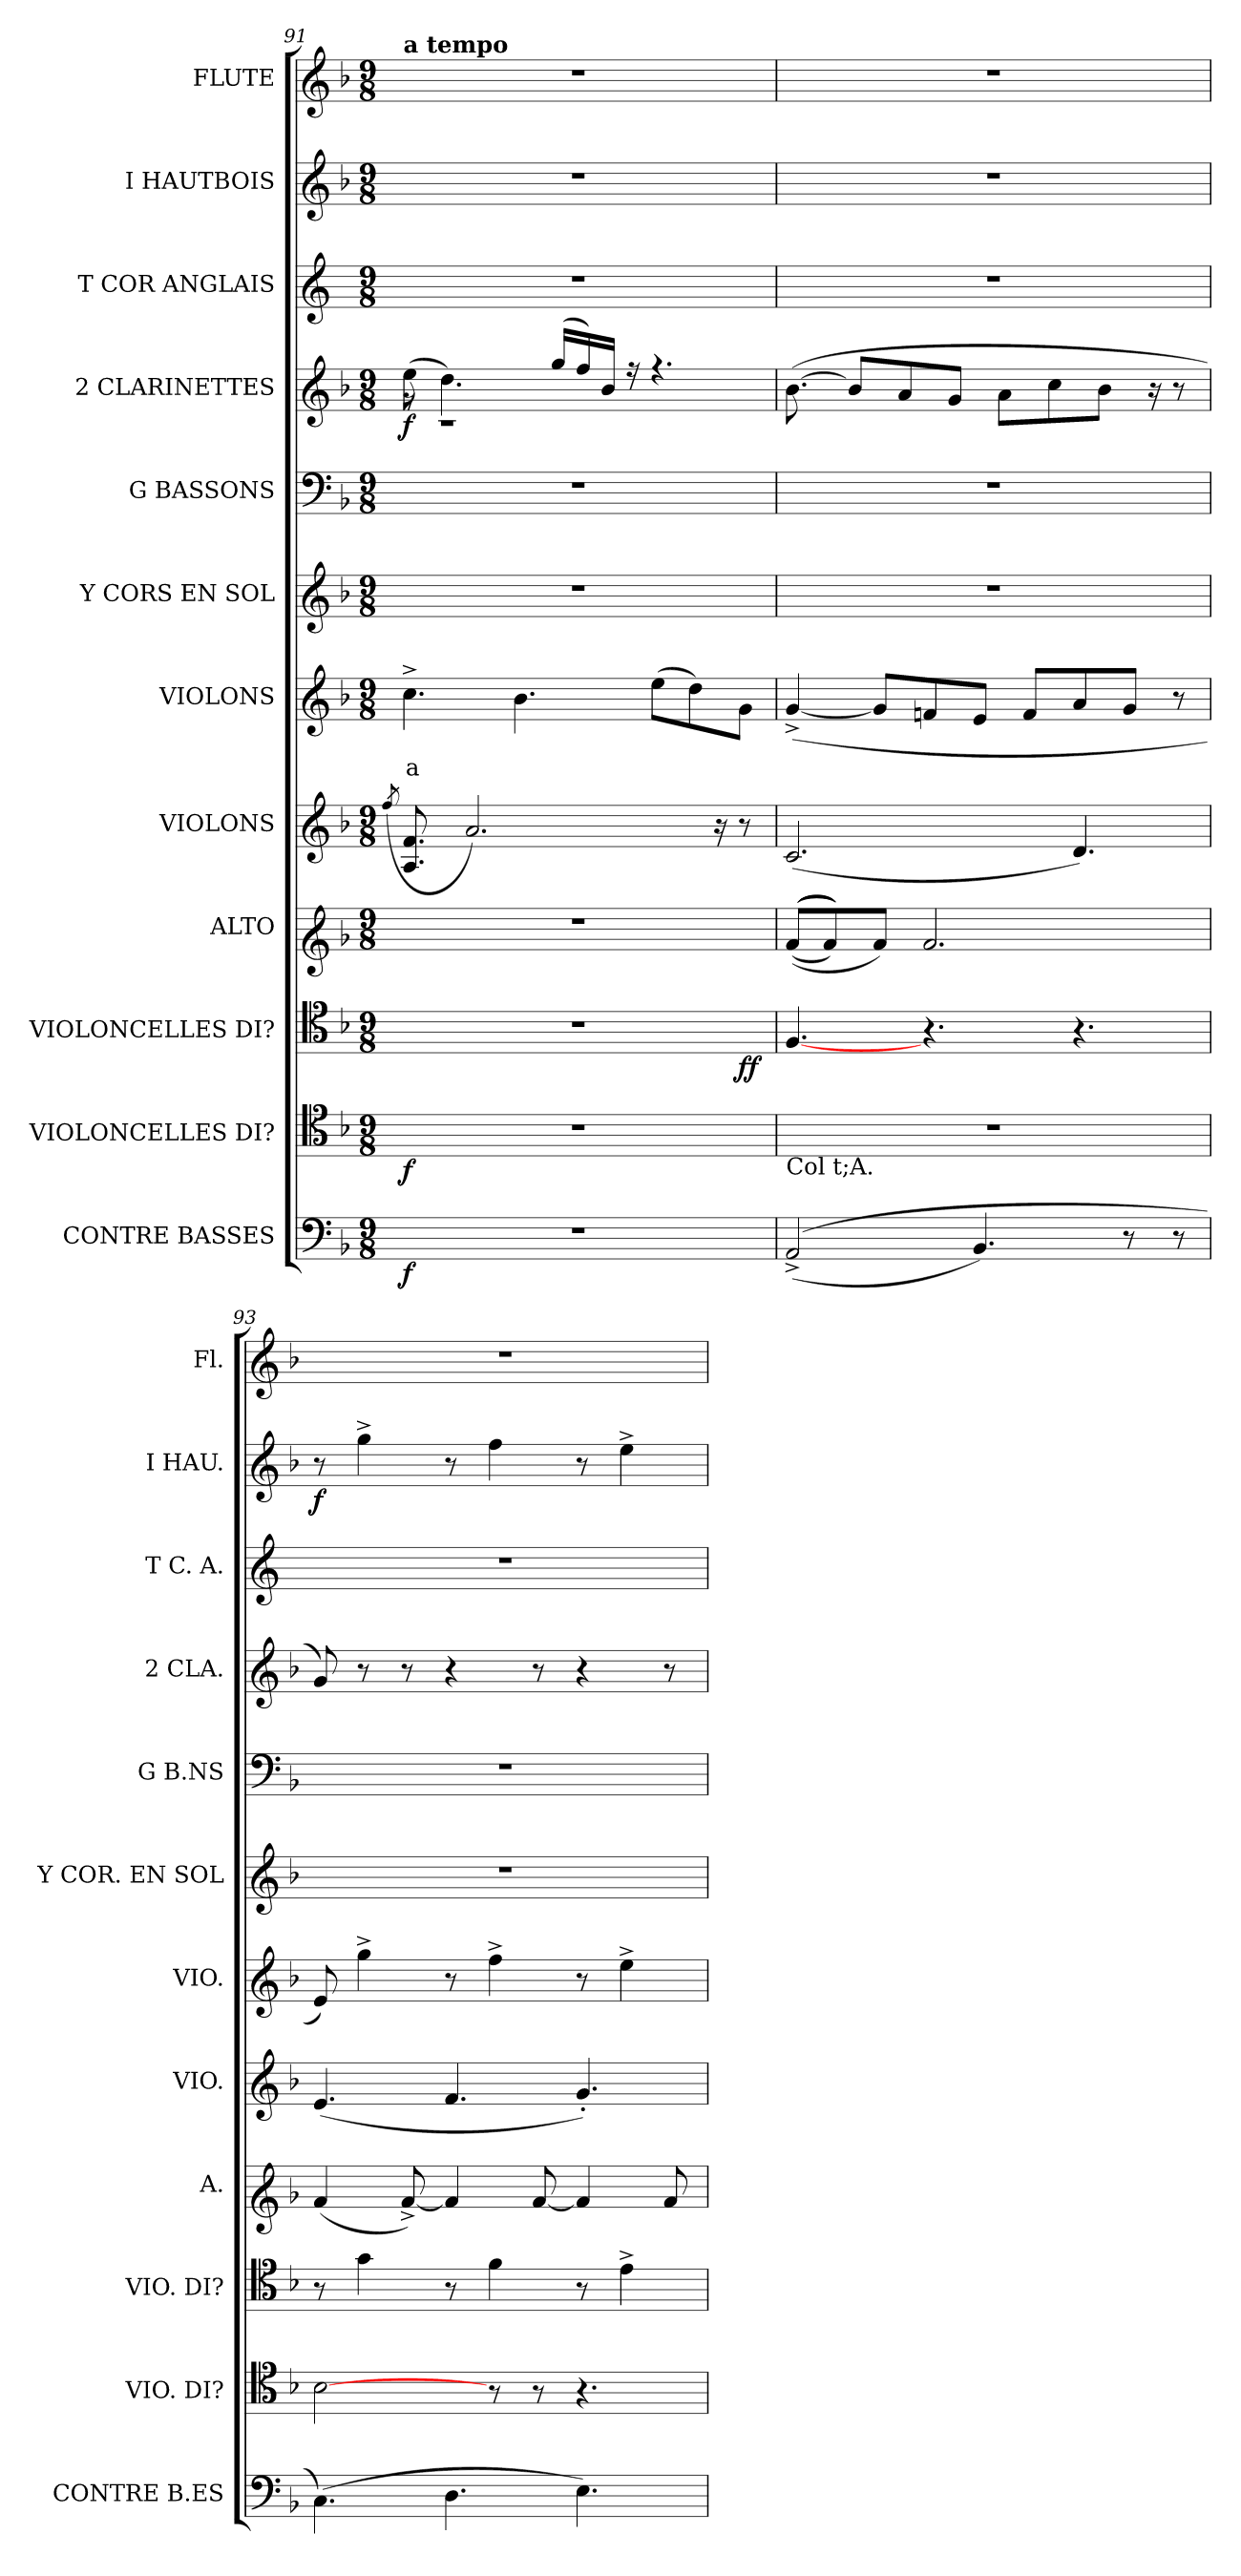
**kern	**dynam	**kern	**dynam	**kern	**dynam	**kern	**kern	**kern	**text	**kern	**text	**kern	**kern	**dynam	**kern	**kern	**dynam	**kern
*part12	*part12	*part11	*part11	*part10	*part10	*part9	*part8	*part7	*part7	*part6	*part6	*part5	*part4	*part4	*part3	*part2	*part2	*part1
*staff12	*staff12	*staff11	*staff11	*staff10	*staff10	*staff9	*staff8	*staff7	*staff7	*staff6	*staff6	*staff5	*staff4	*staff4	*staff3	*staff2	*staff2	*staff1
*I"CONTRE BASSES	*	*I"VIOLONCELLES DI?	*	*I"VIOLONCELLES DI?	*	*I"ALTO	*I"VIOLONS	*I"VIOLONS	*	*I"Y CORS EN SOL	*	*I"G BASSONS	*I"2 CLARINETTES	*	*I"T COR ANGLAIS	*I"I HAUTBOIS	*	*I"FLUTE
*I'CONTRE B.ES	*	*I'VIO. DI?	*	*I'VIO. DI?	*	*I'A.	*I'VIO.	*I'VIO.	*	*I'Y COR. EN SOL	*	*I'G B.NS	*I'2 CLA.	*	*I'T C. A.	*I'I HAU.	*	*I'Fl.
!!LO:PB:g=z
*clefF4	*	*clefC4	*	*clefC4	*	*clefG1	*clefG2	*clefG2	*	*clefG2	*	*clefF4	*clefG2	*	*clefG2	*clefG2	*	*clefG2
*	*	*	*	*	*	*	*	*	*	*	*	*	*	*	*ITrd4c7	*	*	*
*k[b-]	*	*k[b-]	*	*k[b-]	*	*k[b-]	*k[b-]	*k[b-]	*	*k[b-]	*	*k[b-]	*k[b-]	*	*k[b-]	*k[b-]	*	*k[b-]
*F:	*	*F:	*	*F:	*	*F:	*F:	*F:	*	*F:	*	*F:	*F:	*	*F:	*F:	*	*F:
*M9/8	*	*M9/8	*	*M9/8	*	*M9/8	*M9/8	*M9/8	*	*M9/8	*	*M9/8	*M9/8	*	*M9/8	*M9/8	*	*M9/8
=91	=91	=91	=91	=91	=91	=91	=91	=91	=91	=91	=91	=91	=91	=91	=91	=91	=91	=91
.	.	.	.	.	.	.	(8qffi/	.	.	.	.	.	.	.	.	.	.	.
!LO:N:vis=1	!	!LO:N:vis=1	!	!LO:N:vis=1	!	!LO:N:vis=1	!	!	!	!	!	!	!	!	!	!	!	!
!	!	!	!	!	!	!	!	!	!LO:LY:a:color=#000000	!LO:N:vis=1	!	!	!	!	!	!	!	!
!	!	!	!	!	!	!	!	!	!	!	!	!	!	!	!	!	!	!LO:TX:a:B:t=a tempo
!	!	!	!	!LO:TX:a:B:t=a tempo	!	!	!	!	!	!	!	!	!	!	!	!	!	!
!	!	!	!	!	!	!	!	!	!	!	!LO:LY:b:color=#000000	!LO:N:vis=1	!	!	!LO:N:vis=1	!LO:N:vis=1	!	!LO:N:vis=1
*	*	*	*	*^	*	*	*	*	*	*	*	*	*^	*	*	*	*	*
8%9r	f	8%9r	f	8%9r	1ryy	.	8%9r	8.Ai/ 8.fi	4.cc^i\	a	8%9r	fepo	8%9r	(8eei\	8r	f	8%9r	8%9r	.	8%9r
.	.	.	.	.	.	.	.	.	.	.	.	.	.	4.ddi\)	1r	.	.	.	.	.
.	.	.	.	.	.	.	.	2.ai/)	.	.	.	.	.	.	.	.	.	.	.	.
.	.	.	.	.	.	.	.	.	4.b-i\	.	.	.	.	.	.	.	.	.	.	.
.	.	.	.	.	.	.	.	.	.	.	.	.	.	(16ggi/LL	.	.	.	.	.	.
.	.	.	.	.	.	.	.	.	.	.	.	.	.	16ffi/)	.	.	.	.	.	.
.	.	.	.	.	.	.	.	.	.	.	.	.	.	16b-i/JJ	.	.	.	.	.	.
.	.	.	.	.	.	.	.	.	.	.	.	.	.	16r	.	.	.	.	.	.
.	.	.	.	.	.	.	.	.	(8eei\L	.	.	.	.	4.r	.	.	.	.	.	.
.	.	.	.	.	.	.	.	.	8ddi\)	.	.	.	.	.	.	.	.	.	.	.
.	.	.	.	.	.	.	.	16r	.	.	.	.	.	.	.	.	.	.	.	.
.	.	.	.	.	8ryy	f f	.	8r	8gi\J	.	.	.	.	.	.	.	.	.	.	.
*	*	*	*	*	*	*	*	*	*	*	*	*	*	*v	*v	*	*	*	*	*
=92	=92	=92	=92	=92	=92	=92	=92	=92	=92	=92	=92	=92	=92	=92	=92	=92	=92	=92	=92
!	!	!LO:TX:b:t=Col t;A.	!	!	!	!	!	!	!	!	!	!	!	!	!	!	!	!	!
!	!	!LO:N:vis=1	!	!	!	!	!	!	!	!	!LO:N:vis=1	!	!LO:N:vis=1	!	!	!LO:N:vis=1	!LO:N:vis=1	!	!LO:N:vis=1
*	*	*	*	*v	*v	*	*	*	*	*	*	*	*	*	*	*	*	*	*
((2AA^i/	.	8%9r	.	[<4.Fi/	.	(((((8ai/L	(2.ci/	([<4g^i/	.	8%9r	.	8%9r	([>8.b-i\	.	8%9r	8%9r	.	8%9r
.	.	.	.	.	.	8ai/))))	.	.	.	.	.	.	.	.	.	.	.	.
.	.	.	.	.	.	.	.	.	.	.	.	.	8b-i/L]	.	.	.	.	.
.	.	.	.	.	.	8ai/J)	.	8gi/L]	.	.	.	.	.	.	.	.	.	.
.	.	.	.	.	.	.	.	.	.	.	.	.	8ai/	.	.	.	.	.
.	.	.	.	4.r	.	2.ai/	.	8fni/	.	.	.	.	.	.	.	.	.	.
.	.	.	.	.	.	.	.	.	.	.	.	.	8gi/J	.	.	.	.	.
4.BB-i/)	.	.	.	.	.	.	.	8ei/J	.	.	.	.	.	.	.	.	.	.
.	.	.	.	.	.	.	.	.	.	.	.	.	8ai\L	.	.	.	.	.
.	.	.	.	.	.	.	.	8fi/L	.	.	.	.	.	.	.	.	.	.
.	.	.	.	.	.	.	.	.	.	.	.	.	8cci\	.	.	.	.	.
.	.	.	.	4.r	.	.	4.di/)	8ai/	.	.	.	.	.	.	.	.	.	.
.	.	.	.	.	.	.	.	.	.	.	.	.	8b-i\J	.	.	.	.	.
8r	.	.	.	.	.	.	.	8gi/J	.	.	.	.	.	.	.	.	.	.
.	.	.	.	.	.	.	.	.	.	.	.	.	16r	.	.	.	.	.
8r	.	.	.	.	.	.	.	8r	.	.	.	.	8r	.	.	.	.	.
=93	=93	=93	=93	=93	=93	=93	=93	=93	=93	=93	=93	=93	=93	=93	=93	=93	=93	=93
!	!	!	!	!	!	!	!	!	!	!LO:N:vis=1	!	!LO:N:vis=1	!	!	!LO:N:vis=1	!	!	!LO:N:vis=1
(4.Ci\)	.	[>2B-i\	.	8r	.	(4ai/	(4.ei/	8ei/)	.	8%9r	.	8%9r	8gi/)	.	8%9r	8r	f	8%9r
.	.	.	.	4gi\	.	.	.	4gg^i\	.	.	.	.	8r	.	.	4gg^i\	.	.
.	.	.	.	.	.	[<8a^i/)	.	.	.	.	.	.	8r	.	.	.	.	.
4.Di\	.	.	.	8r	.	4ai/]	4.fi/	8r	.	.	.	.	4r	.	.	8r	.	.
.	.	8r	.	4fi\	.	.	.	4ff^i\	.	.	.	.	.	.	.	4ffi\	.	.
.	.	8r	.	.	.	[<8ai/	.	.	.	.	.	.	8r	.	.	.	.	.
4.Ei\)	.	4.r	.	8r	.	4ai/]	4.g'i/)	8r	.	.	.	.	4r	.	.	8r	.	.
.	.	.	.	4e^i\	.	.	.	4ee^i\	.	.	.	.	.	.	.	4ee^i\	.	.
.	.	.	.	.	.	8ai/	.	.	.	.	.	.	8r	.	.	.	.	.
=	=	=	=	=	=	=	=	=	=	=	=	=	=	=	=	=	=	=
*-	*-	*-	*-	*-	*-	*-	*-	*-	*-	*-	*-	*-	*-	*-	*-	*-	*-	*-
